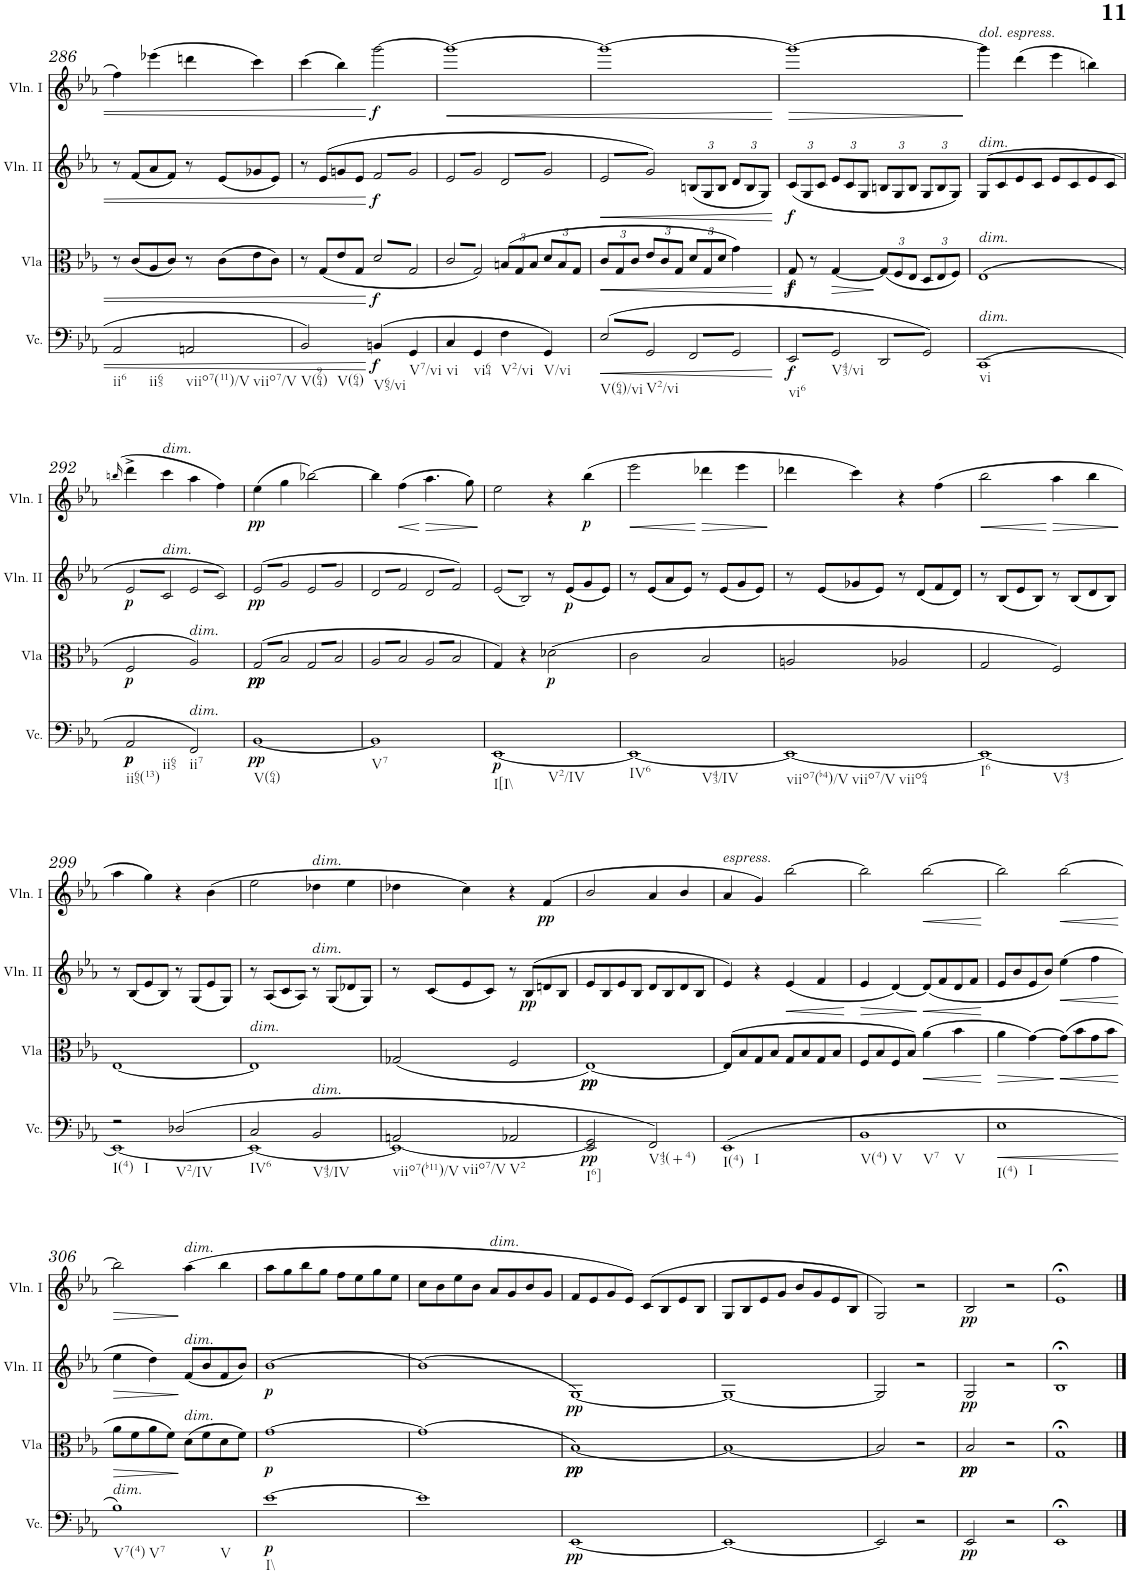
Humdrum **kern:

**kern	**dynam	**kern	**dynam	**kern	**dynam	**kern	**dynam
*part4	*part4	*part3	*part3	*part2	*part2	*part1	*part1
*staff4	*staff4	*staff3	*staff3	*staff2	*staff2	*staff1	*staff1
*I"Violoncello	*	*I"Viola	*	*I"Violino II	*	*I"Violino I	*
*I'Vc.	*	*I'Vla	*	*I'Vln. II	*	*I'Vln. I	*
!!LO:PB:g=z
*clefC4	*	*clefC3	*	*clefG2	*	*clefG2	*
*k[b-e-a-]	*	*k[b-e-a-]	*	*k[b-e-a-]	*	*k[b-e-a-]	*
*M4/4	*	*M4/4	*	*M4/4	*	*M4/4	*
*met(c)	*	*met(c)	*	*met(c)	*	*met(c)	*
=286	=286	=286	=286	=286	=286	=286	=286
!LO:TX:b:t=ii6	!	!	!	!	!	!	!
!LO:TX:b:t=ii65	!	!	!	!	!	!	!
2AA-/	.	8r	.	8r	.	4ff\	.
.	.	(<8c/L	.	(<8f/L	.	.	.
.	.	8A-/	.	8a-/	.	(>4eee-X\	.
.	.	8c/J)	.	8f/J)	.	.	.
!LO:TX:b:t=viio7(11)/V	!	!	!	!	!	!	!
!LO:TX:b:t=viio7/V	!	!	!	!	!	!	!
2AAn/	.	8r	.	8r	.	4dddn\	.
.	.	(>8c\L	.	(<8e-/L	.	.	.
.	.	8e-\	.	8g-X/	.	4ccc\)	.
.	.	8c\J)	.	8e-/J)	.	.	.
=287	=287	=287	=287	=287	=287	=287	=287
!LO:TX:b:t=V(964)	!	!	!	!	!	!	!
!LO:TX:b:t=V(64)	!	!	!	!	!	!	!
2BB-/	.	8r	.	8r	.	(>4ccc\	.
.	.	(<8G/L	.	(>8e-/L	.	.	.
.	.	8e-/	.	8gn/	.	4bb-\)	.
.	.	8G/J	.	8e-/J	.	.	.
!LO:TX:b:t=V65/vi	!	!	!	!	!	!	!
!	!LO:DY:b	!	!LO:DY:b	!	!LO:DY:b	!	!LO:DY:b
*	*	*tremolo	*	*	*	*	*
*	*	*	*	*tremolo	*	*	*
(>4BBn/	f	16d/LL	f	16f/LL	f	[2ggg\	f
.	.	16G/	.	16g/	.	.	.
.	.	16d/	.	16f/	.	.	.
.	.	16G/	.	16g/	.	.	.
!LO:TX:b:t=V7/vi	!	!	!	!	!	!	!
4GG/	.	16d/	.	16f/	.	.	.
.	.	16G/	.	16g/	.	.	.
.	.	16d/	.	16f/	.	.	.
.	.	16G/JJ	.	16g/JJ	.	.	.
=288	=288	=288	=288	=288	=288	=288	=288
!LO:TX:b:t=vi	!	!	!	!	!	!	!
!	!	!	!	!	!	!	!LO:HP:b
4C/	.	16c/LL	.	16e-/LL	.	1ggg_	<
.	.	16G/)	.	16g/	.	.	.
.	.	16c/	.	16e-/	.	.	.
.	.	16G/)	.	16g/	.	.	.
!LO:TX:b:t=vi64	!	!	!	!	!	!	!
4GG/	.	16c/	.	16e-/	.	.	.
.	.	16G/)	.	16g/	.	.	.
.	.	16c/	.	16e-/	.	.	.
.	.	16G/)JJ	.	16g/JJ	.	.	.
*	*	*Xtremolo	*	*	*	*	*
*	*	*Xbrackettup	*	*	*	*	*
!LO:TX:b:t=V2/vi	!	!	!	!	!	!	!
4F\	.	(>12Bn/L	.	16d/LL	.	.	.
.	.	.	.	16g/	.	.	.
.	.	12G/	.	.	.	.	.
.	.	.	.	16d/	.	.	.
.	.	12B/J	.	.	.	.	.
.	.	.	.	16g/	.	.	.
!LO:TX:b:t=V/vi	!	!	!	!	!	!	!
4GG/)	.	12d/L	.	16d/	.	.	.
.	.	.	.	16g/	.	.	.
.	.	12B/	.	.	.	.	.
.	.	.	.	16d/	.	.	.
.	.	12G/J	.	.	.	.	.
.	.	.	.	16g/JJ	.	.	.
=289	=289	=289	=289	=289	=289	=289	=289
!LO:TX:b:t=V(64)/vi	!	!	!	!	!	!	!
!	!LO:HP:b	!	!LO:HP:b	!	!LO:HP:b	!	!
*tremolo	*	*	*	*	*	*	*
(>16E-/LL	<	12c/L	<	16e-/LL	<	1ggg_	.
16GG/	.	.	.	16g/)	.	.	.
.	.	12G/	.	.	.	.	.
16E-/	.	.	.	16e-/	.	.	.
.	.	12c/J	.	.	.	.	.
16GG/	.	.	.	16g/)	.	.	.
!LO:TX:b:t=V2/vi	!	!	!	!	!	!	!
16E-/	.	12e-/L	.	16e-/	.	.	.
16GG/	.	.	.	16g/)	.	.	.
.	.	12c/	.	.	.	.	.
16E-/	.	.	.	16e-/	.	.	.
.	.	12G/J	.	.	.	.	.
16GG/JJ	.	.	.	16g/)JJ	.	.	.
*	*	*	*	*Xtremolo	*	*	*
*	*	*	*	*Xbrackettup	*	*	*
16FF/LL	.	12d/L	.	(<12Bn/L	.	.	.
16GG/	.	.	.	.	.	.	.
.	.	12G/	.	12G/	.	.	.
16FF/	.	.	.	.	.	.	.
.	.	12d/J	.	12B/J	.	.	.
16GG/	.	.	.	.	.	.	.
16FF/	.	4g\)	.	12d/L	.	.	.
16GG/	.	.	.	.	.	.	.
.	.	.	.	12B/	.	.	.
16FF/	.	.	.	.	.	.	.
.	.	.	.	12G/J)	.	.	.
16GG/JJ	.	.	.	.	.	.	.
.	[	.	[	.	[	.	[
=290	=290	=290	=290	=290	=290	=290	=290
!LO:TX:b:t=vi6	!	!	!	!	!	!	!
!	!LO:DY:b	!	!LO:DY:b	!	!	!	!LO:HP:b
!	!	!	!LO:DY:n=1:b	!	!LO:DY:b	!	!
16EE-/LL	f	8G/	f f	(<12c/L	f	1ggg_	>
16GG/	.	.	.	.	.	.	.
.	.	.	.	12G/	.	.	.
16EE-/	.	8r	.	.	.	.	.
.	.	.	.	12c/J	.	.	.
16GG/	.	.	.	.	.	.	.
!LO:TX:b:t=V43/vi	!	!	!	!	!	!	!
!	!	!	!LO:HP:b	!	!	!	!
16EE-/	.	[4G/	>	12e-/L	.	.	.
16GG/	.	.	.	.	.	.	.
.	.	.	.	12c/	.	.	.
16EE-/	.	.	.	.	.	.	.
.	.	.	.	12G/J	.	.	.
16GG/JJ	.	.	.	.	.	.	.
16DD/LL	.	(<12G/L]	]	12Bn/L	.	.	.
16GG/)	.	.	.	.	.	.	.
.	.	12F/	.	12G/	.	.	.
16DD/	.	.	.	.	.	.	.
.	.	12E-/J	.	12B/J	.	.	.
16GG/)	.	.	.	.	.	.	.
16DD/	.	12D/L	.	12G/L	.	.	.
16GG/)	.	.	.	.	.	.	.
.	.	12E-/	.	12B/	.	.	.
16DD/	.	.	.	.	.	.	.
.	.	12F/J)	.	12G/J)	.	.	.
16GG/)JJ	.	.	.	.	.	.	.
*Xtremolo	*	*	*	*	*	*	*
.	.	.	.	.	.	.	]
=291	=291	=291	=291	=291	=291	=291	=291
!	!	!	!	!	!	!LO:TX:a:i:t=dol. espress.	!
!	!	!	!	!LO:TX:a:i:t=dim.	!	!	!
!	!	!LO:TX:a:i:t=dim.	!	!	!	!	!
!LO:TX:a:i:t=dim.	!	!	!	!	!	!	!
!LO:TX:b:t=vi	!	!	!	!	!	!	!
(>1CC	.	(>1E-	.	(>8G/L	.	4ggg\]	.
.	.	.	.	.	.	.	.
.	.	.	.	8c/	.	.	.
.	.	.	.	.	.	.	.
.	.	.	.	8e-/	.	(>4ddd\	.
.	.	.	.	8c/J	.	.	.
.	.	.	.	8e-/L	.	4eee-\	.
.	.	.	.	8c/	.	.	.
.	.	.	.	8e-/	.	4bbn\)	.
.	.	.	.	8c/J	.	.	.
!!LO:LB:g=z
=292	=292	=292	=292	=292	=292	=292	=292
.	.	.	.	.	.	(>16qbbn/	.
*	*	*	*	*brackettup	*	*	*
!LO:TX:b:t=ii65(13)	!	!	!	!	!	!	!
!LO:TX:b:t=ii65	!	!	!	!	!	!	!
!	!LO:DY:b	!	!	!	!	!	!
!	!LO:DY:n=1:b	!	!LO:DY:b	!	!LO:DY:b	!	!
*	*	*	*	*tremolo	*	*	*
2AA-/	p p	2F/	p	16e-/LL	p	4ddd^\	.
.	.	.	.	16c/	.	.	.
.	.	.	.	16e-/	.	.	.
.	.	.	.	16c/	.	.	.
!	!	!	!	!	!	!LO:TX:a:i:t=dim.	!
!	!	!	!	!LO:TX:a:i:t=dim.	!	!	!
.	.	.	.	16e-/	.	4ccc\	.
.	.	.	.	16c/	.	.	.
.	.	.	.	16e-/	.	.	.
.	.	.	.	16c/JJ	.	.	.
!	!	!LO:TX:a:i:t=dim.	!	!	!	!	!
!LO:TX:a:i:t=dim.	!	!	!	!	!	!	!
!LO:TX:b:t=ii7	!	!	!	!	!	!	!
2FF/)	.	2A-/)	.	16e-/LL	.	4aa-\	.
.	.	.	.	16c/)	.	.	.
.	.	.	.	16e-/	.	.	.
.	.	.	.	16c/)	.	.	.
.	.	.	.	16e-/	.	4ff\)	.
.	.	.	.	16c/)	.	.	.
.	.	.	.	16e-/	.	.	.
.	.	.	.	16c/)JJ	.	.	.
=293	=293	=293	=293	=293	=293	=293	=293
*	*	*brackettup	*	*	*	*	*
!LO:TX:b:t=V(64)	!	!	!	!	!	!	!
!	!LO:DY:b	!	!LO:DY:b	!	!	!	!
!	!	!	!LO:DY:n=1:b	!	!LO:DY:b	!	!LO:DY:b
*	*	*tremolo	*	*	*	*	*
[1BB-	pp	(>16G/LL	pp pp	(>16e-/LL	pp	(>4ee-\	pp
.	.	16B-/	.	16g/	.	.	.
.	.	16G/	.	16e-/	.	.	.
.	.	16B-/	.	16g/	.	.	.
.	.	16G/	.	16e-/	.	4gg\	.
.	.	16B-/	.	16g/	.	.	.
.	.	16G/	.	16e-/	.	.	.
.	.	16B-/JJ	.	16g/JJ	.	.	.
.	.	16G/LL	.	16e-/LL	.	[2bb-X\)	.
.	.	16B-/	.	16g/	.	.	.
.	.	16G/	.	16e-/	.	.	.
.	.	16B-/	.	16g/	.	.	.
.	.	16G/	.	16e-/	.	.	.
.	.	16B-/	.	16g/	.	.	.
.	.	16G/	.	16e-/	.	.	.
.	.	16B-/JJ	.	16g/JJ	.	.	.
=294	=294	=294	=294	=294	=294	=294	=294
!LO:TX:b:t=V7	!	!	!	!	!	!	!
1BB-]	.	16A-/LL	.	16d/LL	.	4bb-\]	.
.	.	16B-/	.	16f/	.	.	.
.	.	16A-/	.	16d/	.	.	.
.	.	16B-/	.	16f/	.	.	.
!	!	!	!	!	!	!	!LO:HP:b
.	.	16A-/	.	16d/	.	(>4ff\	<
.	.	16B-/	.	16f/	.	.	.
.	.	16A-/	.	16d/	.	.	.
.	.	16B-/JJ	.	16f/JJ	.	.	.
!	!	!	!	!	!	!	!LO:HP:n=1:b
.	.	16A-/LL	.	16d/LL	.	4.aa-\	[ >
.	.	16B-/	.	16f/)	.	.	.
.	.	16A-/	.	16d/	.	.	.
.	.	16B-/	.	16f/)	.	.	.
.	.	16A-/	.	16d/	.	.	.
.	.	16B-/	.	16f/)	.	.	.
.	.	16A-/	.	16d/	.	8gg\)	.
.	.	16B-/JJ	.	16f/)JJ	.	.	.
*	*	*Xtremolo	*	*	*	*	*
.	.	.	.	.	.	.	]
=295	=295	=295	=295	=295	=295	=295	=295
!LO:TX:b:t=I[I\\	!	!	!	!	!	!	!
!LO:TX:b:t=V2/IV	!	!	!	!	!	!	!
!	!LO:DY:b	!	!	!	!	!	!
[1EE-	p	4G/)	.	(<16e-/LL	.	2ee-\	.
.	.	.	.	16B-/)	.	.	.
.	.	.	.	16e-/	.	.	.
.	.	.	.	16B-/)	.	.	.
.	.	4r	.	16e-/	.	.	.
.	.	.	.	16B-/)	.	.	.
.	.	.	.	16e-/	.	.	.
.	.	.	.	16B-/)JJ	.	.	.
*	*	*	*	*Xtremolo	*	*	*
!	!	!	!LO:DY:b	!	!	!	!
.	.	(>2d-X\	p	8r	.	4r	.
.	.	.	.	.	.	.	.
!	!	!	!	!	!LO:DY:b	!	!
.	.	.	.	(<8e-/L	p	.	.
.	.	.	.	.	.	.	.
!	!	!	!	!	!	!	!LO:DY:b
.	.	.	.	8g/	.	(>4bb-\	p
.	.	.	.	8e-/J)	.	.	.
=296	=296	=296	=296	=296	=296	=296	=296
!LO:TX:b:t=IV6	!	!	!	!	!	!	!
!LO:TX:b:t=V43/IV	!	!	!	!	!	!	!
!	!	!	!	!	!	!	!LO:HP:b
1EE-_	.	2c\	.	8r	.	2eee-\	<
.	.	.	.	(<8e-/L	.	.	.
.	.	.	.	8a-/	.	.	.
.	.	.	.	8e-/J)	.	.	.
!	!	!	!	!	!	!	!LO:HP:n=1:b
.	.	2B-/	.	8r	.	4ddd-X\	[ >
.	.	.	.	(<8e-/L	.	.	.
.	.	.	.	8g/	.	4eee-\	.
.	.	.	.	8e-/J)	.	.	.
.	.	.	.	.	.	.	]
=297	=297	=297	=297	=297	=297	=297	=297
!LO:TX:b:t=viio7(b4)/V	!	!	!	!	!	!	!
!LO:TX:b:t=viio7/V	!	!	!	!	!	!	!
!LO:TX:b:t=viio64	!	!	!	!	!	!	!
1EE-_	.	2An/	.	8r	.	4ddd-X\	.
.	.	.	.	(<8e-/L	.	.	.
.	.	.	.	8g-X/	.	4ccc\)	.
.	.	.	.	8e-/J)	.	.	.
.	.	2A-X/	.	8r	.	4r	.
.	.	.	.	(<8d/L	.	.	.
.	.	.	.	8f/	.	(>4ff\	.
.	.	.	.	8d/J)	.	.	.
=298	=298	=298	=298	=298	=298	=298	=298
!LO:TX:b:t=I6	!	!	!	!	!	!	!
!LO:TX:b:t=V43	!	!	!	!	!	!	!
!	!	!	!	!	!	!	!LO:HP:b
1EE-_	.	2G/	.	8r	.	2bb-\	<
.	.	.	.	(<8B-/L	.	.	.
.	.	.	.	8e-/	.	.	.
.	.	.	.	8B-/J)	.	.	.
!	!	!	!	!	!	!	!LO:HP:n=1:b
.	.	2F/)	.	8r	.	4aa-\	[ >
.	.	.	.	(<8B-/L	.	.	.
.	.	.	.	8d/	.	4bb-\	.
.	.	.	.	8B-/J)	.	.	.
.	.	.	.	.	.	.	]
!!LO:LB:g=z
=299	=299	=299	=299	=299	=299	=299	=299
*^	*	*	*	*	*	*	*
!LO:TX:b:t=I(4)	!	!	!	!	!	!	!	!
!LO:TX:b:t=I	!	!	!	!	!	!	!	!
2r	1EE-_	.	[1E-	.	8r	.	4aa-\	.
.	.	.	.	.	(<8B-/L	.	.	.
.	.	.	.	.	8e-/	.	4gg\)	.
.	.	.	.	.	8B-/J)	.	.	.
!LO:TX:b:t=V2/IV	!	!	!	!	!	!	!	!
(>2D-X/	.	.	.	.	8r	.	4r	.
.	.	.	.	.	(<8G/L	.	.	.
.	.	.	.	.	8e-/	.	(>4b-\	.
.	.	.	.	.	8G/J)	.	.	.
=300	=300	=300	=300	=300	=300	=300	=300	=300
!	!	!	!LO:TX:a:i:t=dim.	!	!	!	!	!
!LO:TX:b:t=IV6	!	!	!	!	!	!	!	!
2C/	1EE-_	.	1E-]	.	8r	.	2ee-\	.
.	.	.	.	.	(<8A-/L	.	.	.
.	.	.	.	.	8c/	.	.	.
.	.	.	.	.	8A-/J)	.	.	.
!	!	!	!	!	!	!	!LO:TX:a:i:t=dim.	!
!	!	!	!	!	!LO:TX:a:i:t=dim.	!	!	!
!LO:TX:a:i:t=dim.	!	!	!	!	!	!	!	!
!LO:TX:b:t=V43/IV	!	!	!	!	!	!	!	!
2BB-/	.	.	.	.	8r	.	4dd-X\	.
.	.	.	.	.	(<8G/L	.	.	.
.	.	.	.	.	8d-X/	.	4ee-\	.
.	.	.	.	.	8G/J)	.	.	.
=301	=301	=301	=301	=301	=301	=301	=301	=301
!LO:TX:b:t=viio7(b11)/V	!	!	!	!	!	!	!	!
!LO:TX:b:t=viio7/V	!	!	!	!	!	!	!	!
2AAn/	1EE-_	.	(<2G-X/	.	8r	.	4dd-X\	.
.	.	.	.	.	(<8c/L	.	.	.
.	.	.	.	.	8e-/	.	4cc\)	.
.	.	.	.	.	8c/J)	.	.	.
!LO:TX:b:t=V2	!	!	!	!	!	!	!	!
2AA-X/	.	.	2F/	.	8r	.	4r	.
!	!	!	!	!	!	!LO:DY:b	!	!
.	.	.	.	.	(>8B-/L	pp	.	.
!	!	!	!	!	!	!	!	!LO:DY:b
.	.	.	.	.	8dn/	.	(>4f/	pp
.	.	.	.	.	8B-/J	.	.	.
*v	*v	*	*	*	*	*	*	*
=302	=302	=302	=302	=302	=302	=302	=302
!LO:TX:b:t=I6]	!	!	!	!	!	!	!
!	!LO:DY:b	!	!LO:DY:b	!	!	!	!
!	!	!	!LO:DY:n=1:b	!	!	!	!
2EE-/] 2GG/	pp	[1E-)	pp pp	8e-/L	.	2b-/	.
.	.	.	.	8B-/	.	.	.
.	.	.	.	8e-/	.	.	.
.	.	.	.	8B-/J	.	.	.
!LO:TX:b:t=V43(+4)	!	!	!	!	!	!	!
2FF/)	.	.	.	8d/L	.	4a-/	.
.	.	.	.	8B-/	.	.	.
.	.	.	.	8d/	.	4b-/	.
.	.	.	.	8B-/J	.	.	.
=303	=303	=303	=303	=303	=303	=303	=303
!	!	!	!	!	!	!LO:TX:a:i:t=espress.	!
!LO:TX:b:t=I(4)	!	!	!	!	!	!	!
!LO:TX:b:t=I	!	!	!	!	!	!	!
(>1EE-	.	(>8E-/L]	.	4e-/)	.	4a-/	.
.	.	8B-/	.	.	.	.	.
.	.	8G/	.	4r	.	4g/)	.
.	.	8B-/J	.	.	.	.	.
!	!	!	!	!	!LO:HP:b	!	!
.	.	8G/L	.	(<4e-/	<	[2bb-\	.
.	.	8B-/	.	.	.	.	.
.	.	8G/	.	4f/	.	.	.
.	.	8B-/J	.	.	.	.	.
.	.	.	.	.	[	.	.
=304	=304	=304	=304	=304	=304	=304	=304
!LO:TX:b:t=V(4)	!	!	!	!	!	!	!
!LO:TX:b:t=V	!	!	!	!	!	!	!
!LO:TX:b:t=V7	!	!	!	!	!	!	!
!LO:TX:b:t=V	!	!	!	!	!	!	!
!	!	!	!	!	!LO:HP:b	!	!
1BB-	.	8F/L	.	4e-/	>	2bb-\]	.
.	.	8B-/	.	.	.	.	.
.	.	8F/	.	[4d/)	.	.	.
.	.	8B-/J)	.	.	.	.	.
!	!	!	!LO:HP:b	!	!LO:HP:n=1:b	!	!LO:HP:b
.	.	(>4a-\	<	(<8d/L]	] <	[2bb-\	<
.	.	.	.	8f/	.	.	.
.	.	4b-\	.	8d/	.	.	.
.	.	.	.	8f/J	.	.	.
.	.	.	[	.	[	.	[
=305	=305	=305	=305	=305	=305	=305	=305
!LO:TX:b:t=I(4)	!	!	!	!	!	!	!
!LO:TX:b:t=I	!	!	!	!	!	!	!
!	!LO:HP:b	!	!LO:HP:b	!	!	!	!
1E-	<	4a-\	>	8e-/L	.	2bb-\]	.
.	.	.	.	8b-/	.	.	.
.	.	[4g\)	.	8e-/	.	.	.
.	.	.	.	8b-/J)	.	.	.
!	!	!	!LO:HP:n=1:b	!	!LO:HP:b	!	!LO:HP:b
.	.	(>8g\L]	] <	(>4ee-\	<	[2bb-\	<
.	.	8b-\	.	.	.	.	.
.	.	8g\	.	4ff\	.	.	.
.	.	8b-\J	.	.	.	.	.
.	[	.	[	.	[	.	[
!!LO:LB:g=z
=306	=306	=306	=306	=306	=306	=306	=306
!LO:TX:a:i:t=dim.	!	!	!	!	!	!	!
!LO:TX:b:t=V7(4)	!	!	!	!	!	!	!
!LO:TX:b:t=V7	!	!	!	!	!	!	!
!LO:TX:b:t=V	!	!	!	!	!	!	!
!	!	!	!LO:HP:b	!	!LO:HP:b	!	!LO:HP:b
1B-)	.	8a-\L	>	4ee-\	>	2bb-\]	>
.	.	8f\	.	.	.	.	.
.	.	8a-\	.	4dd\)	.	.	.
.	.	8f\J)	.	.	.	.	.
!	!	!	!	!	!	!LO:TX:a:i:t=dim.	!
!	!	!	!	!LO:TX:a:i:t=dim.	!	!	!
!	!	!LO:TX:a:i:t=dim.	!	!	!	!	!
.	.	(>8d\L	]	(<8f/L	]	(>4aa-\	]
.	.	8f\	.	8b-/	.	.	.
.	.	8d\	.	8f/	.	4bb-\	.
.	.	8f\J)	.	8b-/J)	.	.	.
=307	=307	=307	=307	=307	=307	=307	=307
!LO:TX:b:t=I\\	!	!	!	!	!	!	!
!	!LO:DY:b	!	!LO:DY:b	!	!LO:DY:b	!	!
[1e-	p	[1g	p	[1b-	p	8aa-\L	.
.	.	.	.	.	.	8gg\	.
.	.	.	.	.	.	8bb-\	.
.	.	.	.	.	.	8gg\J	.
.	.	.	.	.	.	8ff\L	.
.	.	.	.	.	.	8ee-\	.
.	.	.	.	.	.	8gg\	.
.	.	.	.	.	.	8ee-\J	.
=308	=308	=308	=308	=308	=308	=308	=308
1e-]	.	(>1g]	.	(>1b-]	.	8cc\L	.
.	.	.	.	.	.	8b-\	.
.	.	.	.	.	.	8ee-\	.
.	.	.	.	.	.	8b-\J	.
!	!	!	!	!	!	!LO:TX:a:i:t=dim.	!
.	.	.	.	.	.	8a-/L	.
.	.	.	.	.	.	8g/	.
.	.	.	.	.	.	8b-/	.
.	.	.	.	.	.	8g/J	.
=309	=309	=309	=309	=309	=309	=309	=309
!	!LO:DY:b	!	!LO:DY:b	!	!	!	!
!	!	!	!LO:DY:n=1:b	!	!LO:DY:b	!	!
[1EE-	pp	[1B-)	pp pp	[1G)	pp	8f/L	.
.	.	.	.	.	.	8e-/	.
.	.	.	.	.	.	8g/	.
.	.	.	.	.	.	8e-/J)	.
.	.	.	.	.	.	(>8c/L	.
.	.	.	.	.	.	8B-/	.
.	.	.	.	.	.	8e-/	.
.	.	.	.	.	.	8B-/J	.
=310	=310	=310	=310	=310	=310	=310	=310
1EE-_	.	1B-_	.	1G_	.	8G/L	.
.	.	.	.	.	.	8B-/	.
.	.	.	.	.	.	8e-/	.
.	.	.	.	.	.	8g/J	.
.	.	.	.	.	.	8b-/L	.
.	.	.	.	.	.	8g/	.
.	.	.	.	.	.	8e-/	.
.	.	.	.	.	.	8B-/J	.
=311	=311	=311	=311	=311	=311	=311	=311
2EE-/]	.	2B-/]	.	2G/]	.	2G/)	.
2r	.	2r	.	2r	.	2r	.
=312	=312	=312	=312	=312	=312	=312	=312
!	!LO:DY:b	!	!LO:DY:b	!	!	!	!
!	!	!	!LO:DY:n=1:b	!	!LO:DY:b	!	!LO:DY:b
2EE-/	pp	2B-/	pp pp	2G/	pp	2B-/	pp
2r	.	2r	.	2r	.	2r	.
=313	=313	=313	=313	=313	=313	=313	=313
1EE-;<	.	1G;<	.	1B-;<	.	1e-;<	.
==	==	==	==	==	==	==	==
*-	*-	*-	*-	*-	*-	*-	*-
